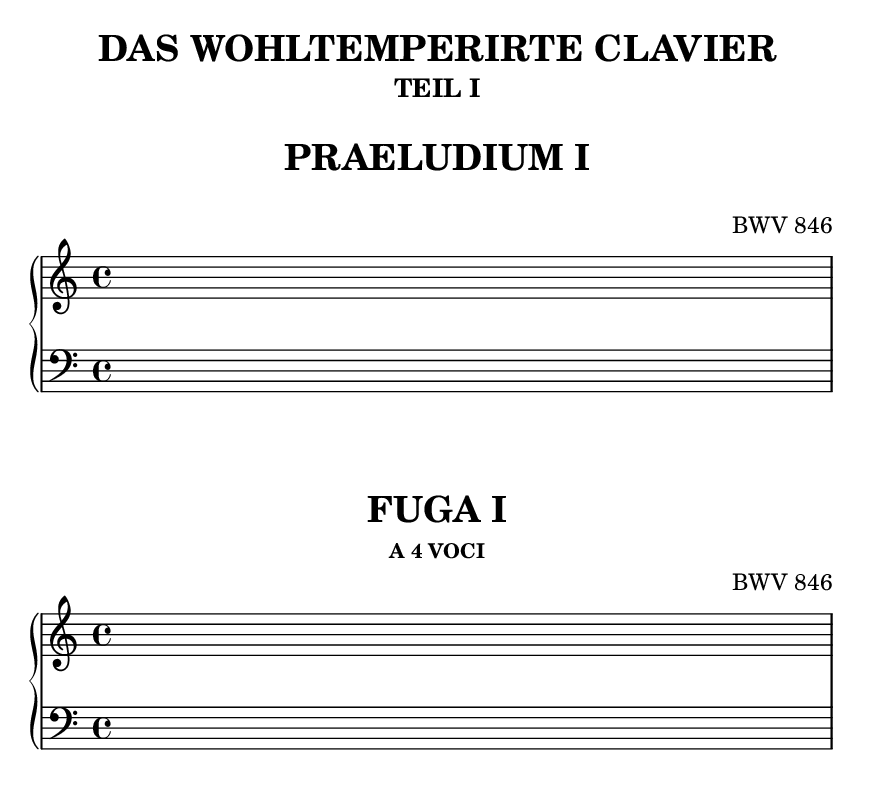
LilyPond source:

%% Generated by lilypond-book
%% Options: [exampleindent=10.16\mm,indent=0\mm,line-width=160\mm,noragged-right,paper-height=845.047\pt,paper-width=597.508\pt,papersize="a5",quote]
\include "lilypond-book-preamble.ly"


% ****************************************************************
% Start cut-&-pastable-section
% ****************************************************************

#(ly:set-option 'eps-box-padding 3.000000)



\paper {
  #(set-paper-size "a5")
  indent = 0\mm
  ragged-right = ##f
}

\layout {
  
}




% ****************************************************************
% ly snippet:
% ****************************************************************
\sourcefileline 680
\book {
  \paper {
    print-all-headers = ##t
  }
  \header {
    title = "DAS WOHLTEMPERIRTE CLAVIER"
    subtitle = "TEIL I"
    % No mostris el peu de pàgina predeterminat del LilyPond per a aquest llibre
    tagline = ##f
  }
  \markup { \vspace #1 }
  \score {
    \header {
      title = "PRAELUDIUM I"
      opus = "BWV 846"
      % No mostris el subtítol per a aquesta partitura
      subtitle = ##f
    }
    \new PianoStaff <<
      \new Staff { s1 }
      \new Staff { \clef "bass" s1 }
    >>
  }
  \score {
    \header {
      title = "FUGA I"
      subsubtitle = "A 4 VOCI"
      opus = "BWV 846"
      % No mostris el subtítol per a aquesta partitura
      subtitle = ##f
    }
    \new PianoStaff <<
      \new Staff { s1 }
      \new Staff { \clef "bass" s1 }
    >>
  }
}


% ****************************************************************
% end ly snippet
% ****************************************************************
